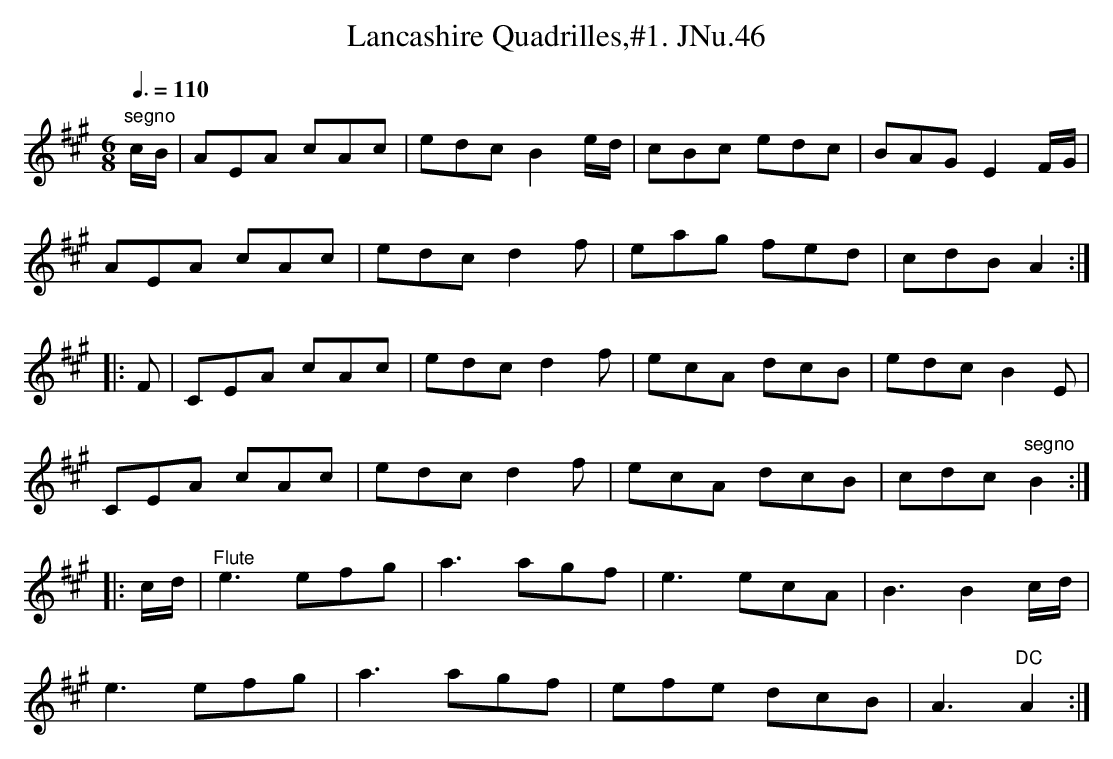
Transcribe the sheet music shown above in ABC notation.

X:1
T:Lancashire Quadrilles,#1. JNu.46
M:6/8
L:1/8
Q:3/8=110
K:A
"segno"c/B/|AEA cAc|edc B2e/d/|cBc edc|BAG E2F/G/|
AEA cAc|edc d2f|eag fed|cdB A2:|
|:F|CEA cAc|edc d2f|ecA dcB|edc B2E|
CEA cAc|edc d2f|ecA dcB|cdc"segno" B2:|
|:c/d/|"^Flute"e3 efg|a3 agf|e3 ecA|B3 B2c/d/|
e3 efg|a3 agf|efe dcB|A3"DC" A2:|
